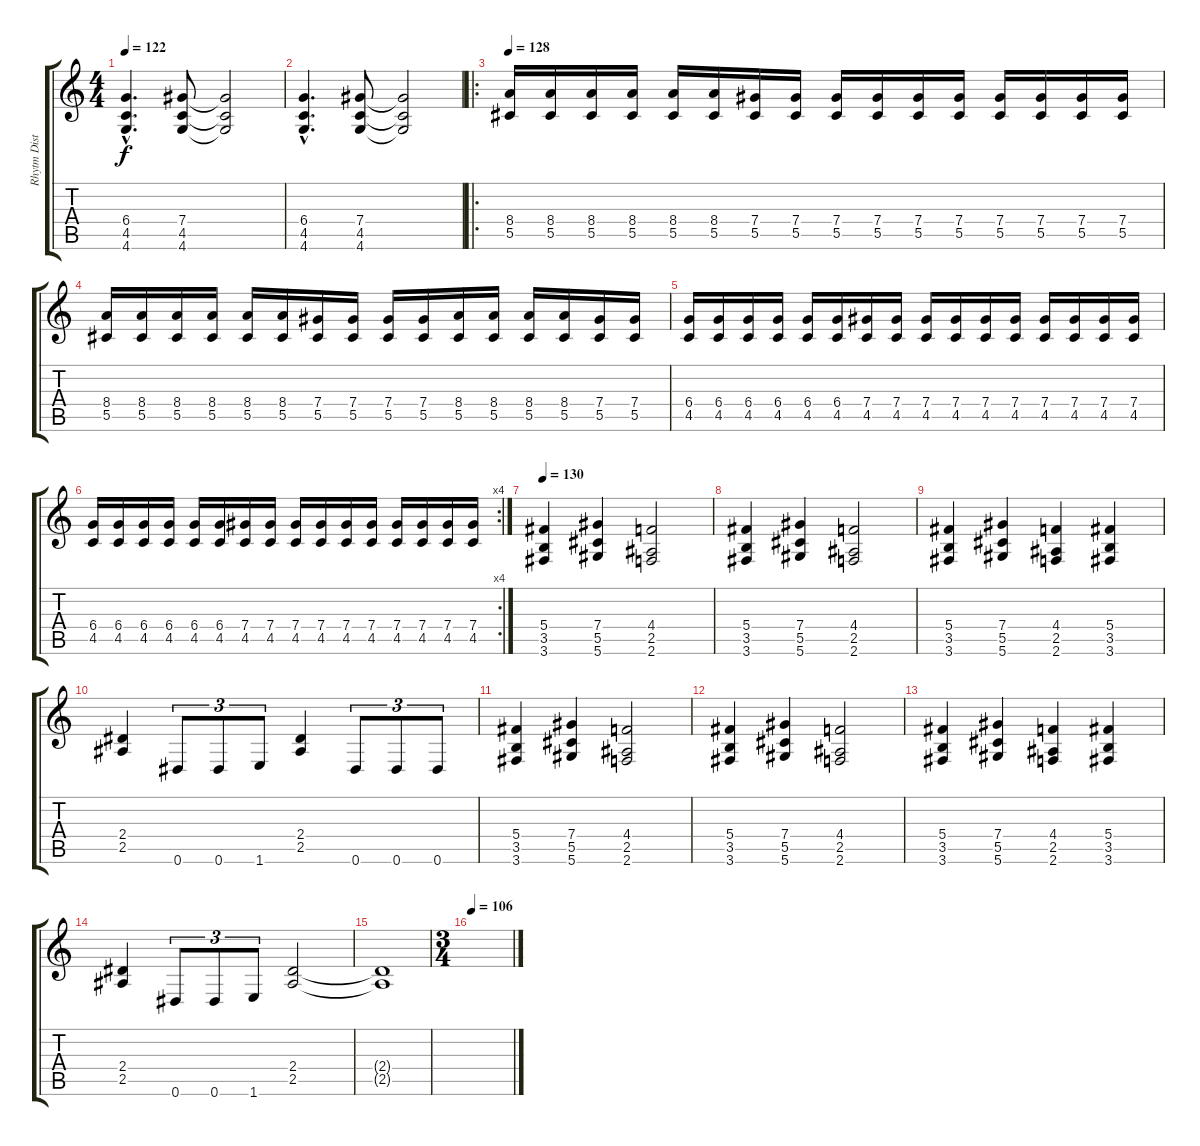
\track ("Rhytm Distortion" "Rhytm Dist") {instrument distortionguitar}
\staff {score tabs}
\tuning (Eb4 Bb3 Gb3 Db3 Ab2 Eb2) {hide}
\ts (4 4)
\tempo 122
\clef g2
\ks c
(6.4{hac} 4.5{hac} 4.6{hac}).4{d dy f} (7.4 4.5 4.6).8 (7.4{t} 4.5{t} 4.6{t}).2 |
(6.4{hac} 4.5{hac} 4.6{hac}).4{d} (7.4 4.5 4.6).8 (7.4{t} 4.5{t} 4.6{t}).2 |
\ro
\tempo 128
(8.4 5.5).16 (8.4 5.5).16 (8.4 5.5).16 (8.4 5.5).16 (8.4 5.5).16 (8.4 5.5).16 (7.4 5.5).16 (7.4 5.5).16 (7.4 5.5).16 (7.4 5.5).16 (7.4 5.5).16 (7.4 5.5).16 (7.4 5.5).16 (7.4 5.5).16 (7.4 5.5).16 (7.4 5.5).16 |
(8.4 5.5).16 (8.4 5.5).16 (8.4 5.5).16 (8.4 5.5).16 (8.4 5.5).16 (8.4 5.5).16 (7.4 5.5).16 (7.4 5.5).16 (7.4 5.5).16 (7.4 5.5).16 (8.4 5.5).16 (8.4 5.5).16 (8.4 5.5).16 (8.4 5.5).16 (7.4 5.5).16 (7.4 5.5).16 |
(6.4 4.5).16 (6.4 4.5).16 (6.4 4.5).16 (6.4 4.5).16 (6.4 4.5).16 (6.4 4.5).16 (7.4 4.5).16 (7.4 4.5).16 (7.4 4.5).16 (7.4 4.5).16 (7.4 4.5).16 (7.4 4.5).16 (7.4 4.5).16 (7.4 4.5).16 (7.4 4.5).16 (7.4 4.5).16 |
\rc 4
(6.4 4.5).16 (6.4 4.5).16 (6.4 4.5).16 (6.4 4.5).16 (6.4 4.5).16 (6.4 4.5).16 (7.4 4.5).16 (7.4 4.5).16 (7.4 4.5).16 (7.4 4.5).16 (7.4 4.5).16 (7.4 4.5).16 (7.4 4.5).16 (7.4 4.5).16 (7.4 4.5).16 (7.4 4.5).16 |
\tempo 130
(5.4 3.5 3.6).4 (7.4 5.5 5.6).4 (4.4 2.5 2.6).2 |
(5.4 3.5 3.6).4 (7.4 5.5 5.6).4 (4.4 2.5 2.6).2 |
(5.4 3.5 3.6).4 (7.4 5.5 5.6).4 (4.4 2.5 2.6).4 (5.4 3.5 3.6).4 |
(2.4 2.5).4 0.6.8{tu (3 2)} 0.6.8{tu (3 2)} 1.6.8{tu (3 2)} (2.4 2.5).4 0.6.8{tu (3 2)} 0.6.8{tu (3 2)} 0.6.8{tu (3 2)} |
(5.4 3.5 3.6).4 (7.4 5.5 5.6).4 (4.4 2.5 2.6).2 |
(5.4 3.5 3.6).4 (7.4 5.5 5.6).4 (4.4 2.5 2.6).2 |
(5.4 3.5 3.6).4 (7.4 5.5 5.6).4 (4.4 2.5 2.6).4 (5.4 3.5 3.6).4 |
(2.4 2.5).4 0.6.8{tu (3 2)} 0.6.8{tu (3 2)} 1.6.8{tu (3 2)} (2.4 2.5).2 |
(2.4{t} 2.5{t}).1 |
\ts (3 4)
\tempo 106
